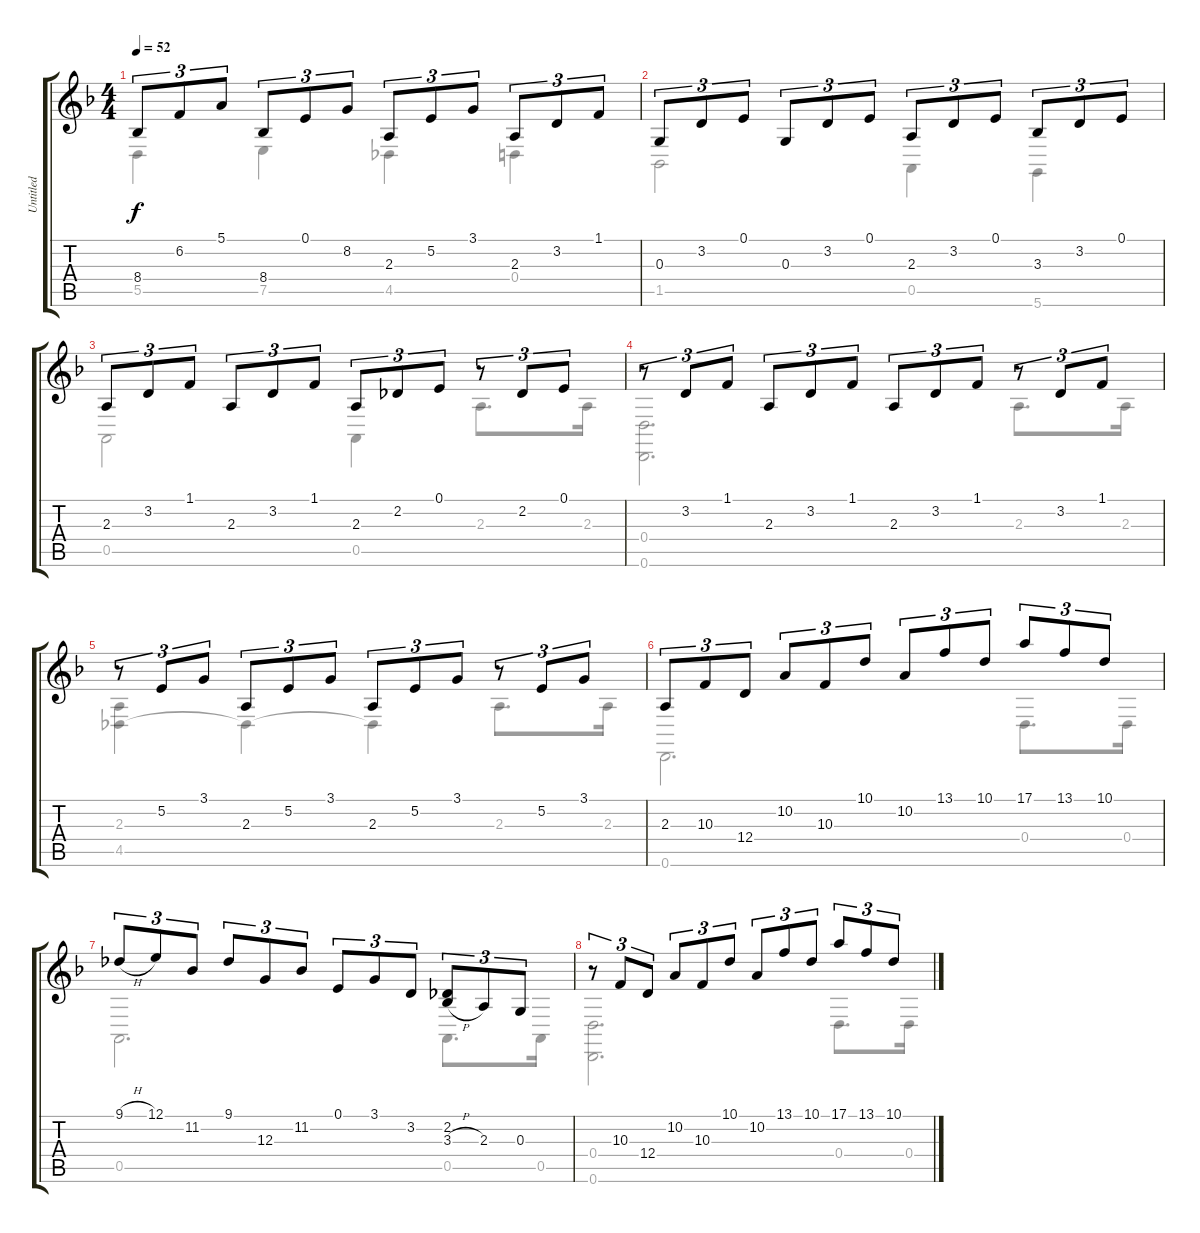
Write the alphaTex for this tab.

\track ("Untitled" "Untitled") {instrument acousticgrandpiano}
\staff {score tabs}
\tuning (E4 B3 G3 D3 A2 D2) {hide}
\voice
\ts (4 4)
\tempo 52
\clef g2
\ks f
8.4.8{tu (3 2) dy f} 6.2.8{tu (3 2)} 5.1.8{tu (3 2)} 8.4.8{tu (3 2)} 0.1.8{tu (3 2)} 8.2.8{tu (3 2)} 2.3.8{tu (3 2)} 5.2.8{tu (3 2)} 3.1.8{tu (3 2)} 2.3.8{tu (3 2)} 3.2.8{tu (3 2)} 1.1.8{tu (3 2)} |
0.3.8{tu (3 2)} 3.2.8{tu (3 2)} 0.1.8{tu (3 2)} 0.3.8{tu (3 2)} 3.2.8{tu (3 2)} 0.1.8{tu (3 2)} 2.3.8{tu (3 2)} 3.2.8{tu (3 2)} 0.1.8{tu (3 2)} 3.3.8{tu (3 2)} 3.2.8{tu (3 2)} 0.1.8{tu (3 2)} |
2.3.8{tu (3 2)} 3.2.8{tu (3 2)} 1.1.8{tu (3 2)} 2.3.8{tu (3 2)} 3.2.8{tu (3 2)} 1.1.8{tu (3 2)} 2.3.8{tu (3 2)} 2.2.8{tu (3 2)} 0.1.8{tu (3 2)} r.8{tu (3 2)} 2.2.8{tu (3 2)} 0.1.8{tu (3 2)} |
r.8{tu (3 2)} 3.2.8{tu (3 2)} 1.1.8{tu (3 2)} 2.3.8{tu (3 2)} 3.2.8{tu (3 2)} 1.1.8{tu (3 2)} 2.3.8{tu (3 2)} 3.2.8{tu (3 2)} 1.1.8{tu (3 2)} r.8{tu (3 2)} 3.2.8{tu (3 2)} 1.1.8{tu (3 2)} |
r.8{tu (3 2)} 5.2.8{tu (3 2)} 3.1.8{tu (3 2)} 2.3.8{tu (3 2)} 5.2.8{tu (3 2)} 3.1.8{tu (3 2)} 2.3.8{tu (3 2)} 5.2.8{tu (3 2)} 3.1.8{tu (3 2)} r.8{tu (3 2)} 5.2.8{tu (3 2)} 3.1.8{tu (3 2)} |
2.3.8{tu (3 2)} 10.3.8{tu (3 2)} 12.4.8{tu (3 2)} 10.2.8{tu (3 2)} 10.3.8{tu (3 2)} 10.1.8{tu (3 2)} 10.2.8{tu (3 2)} 13.1.8{tu (3 2)} 10.1.8{tu (3 2)} 17.1.8{tu (3 2)} 13.1.8{tu (3 2)} 10.1.8{tu (3 2)} |
9.1{h}.8{tu (3 2)} 12.1.8{tu (3 2)} 11.2.8{tu (3 2)} 9.1.8{tu (3 2)} 12.3.8{tu (3 2)} 11.2.8{tu (3 2)} 0.1.8{tu (3 2)} 3.1.8{tu (3 2)} 3.2.8{tu (3 2)} (2.2 3.3{h}).8{tu (3 2)} 2.3.8{tu (3 2)} 0.3.8{tu (3 2)} |
r.8{tu (3 2)} 10.3.8{tu (3 2)} 12.4.8{tu (3 2)} 10.2.8{tu (3 2)} 10.3.8{tu (3 2)} 10.1.8{tu (3 2)} 10.2.8{tu (3 2)} 13.1.8{tu (3 2)} 10.1.8{tu (3 2)} 17.1.8{tu (3 2)} 13.1.8{tu (3 2)} 10.1.8{tu (3 2)}
\voice
\clef g2
\ottava regular
\simile none
\ks f
5.5.4{dy f} 7.5.4 4.5.4 0.4.4 |
1.5.2 0.5.4 5.6.4 |
0.5.2 0.5.4 2.3.8{d} 2.3.16 |
(0.4 0.6).2{d} 2.3.8{d} 2.3.16 |
(2.3 4.5).4 4.5{t}.4 4.5{t}.4 2.3.8{d} 2.3.16 |
0.6.2{d} 0.4.8{d} 0.4.16 |
0.5.2{d} 0.5.8{d} 0.5.16 |
(0.4 0.6).2{d} 0.4.8{d} 0.4.16
